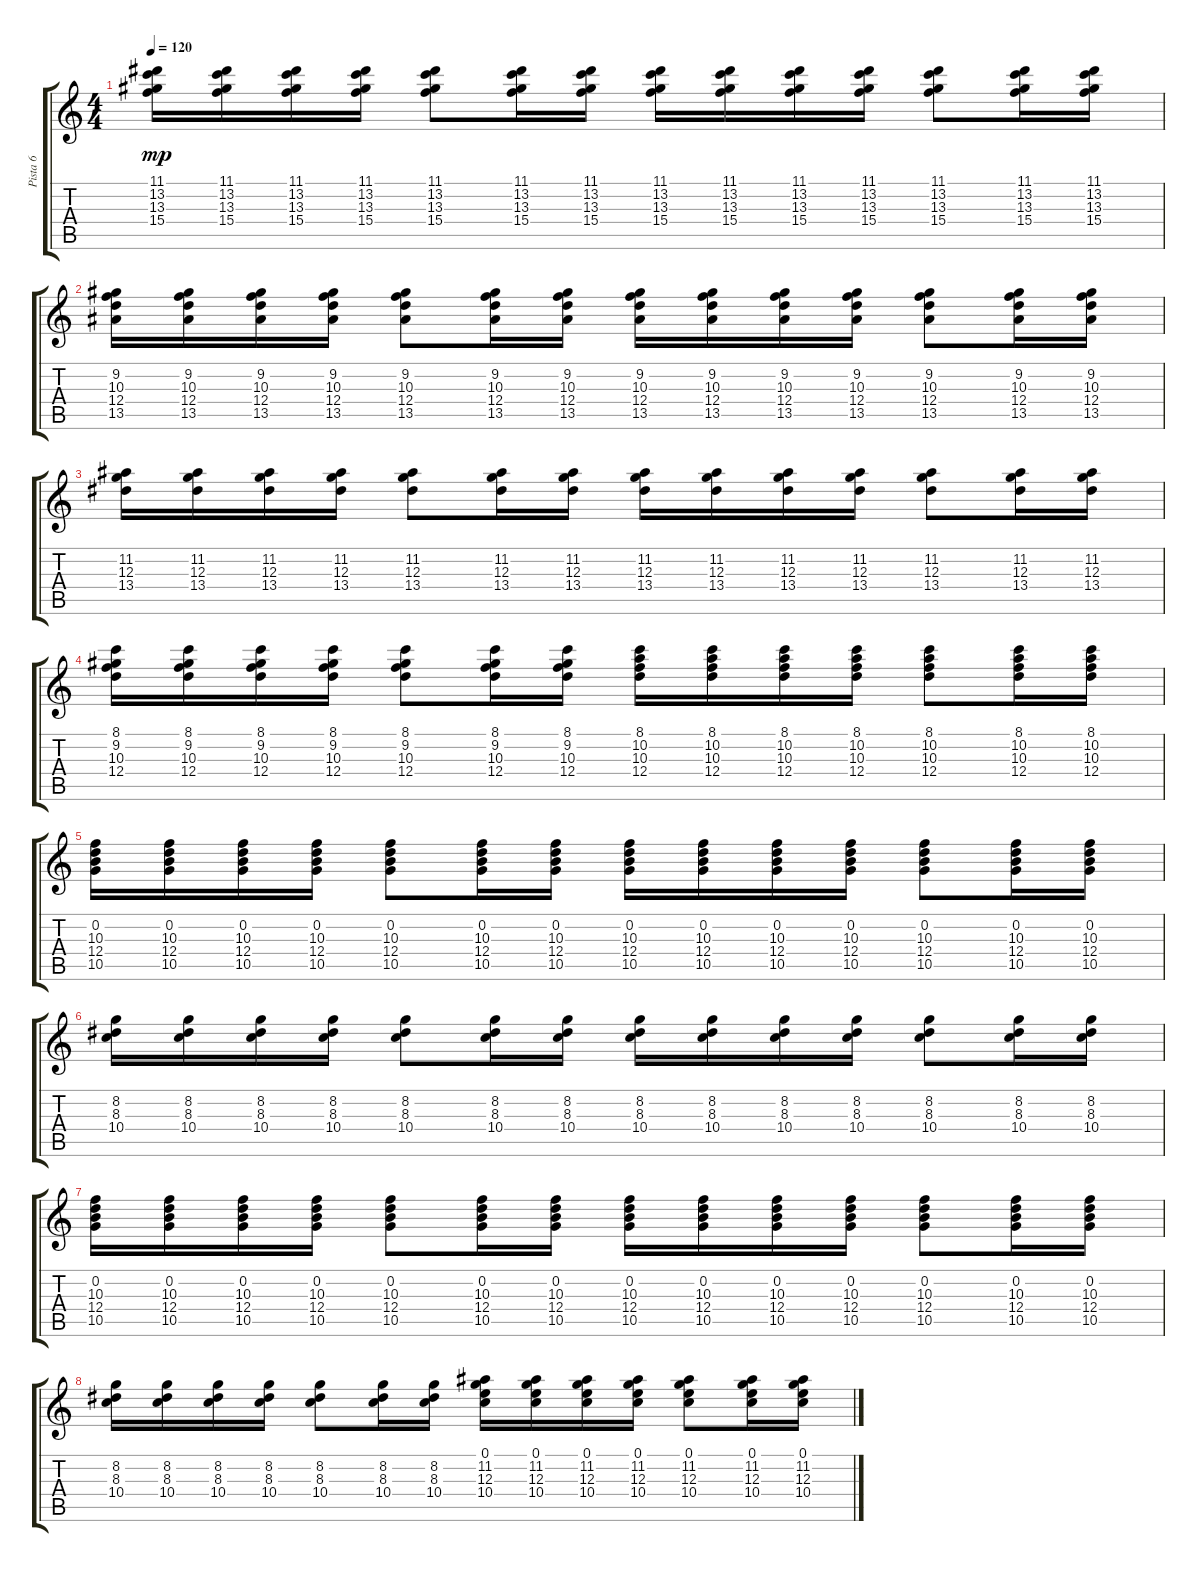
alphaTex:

\track ("Pista 6" "Pista 6") {instrument acousticguitarnylon}
\staff {score tabs}
\tuning (E4 B3 G3 D3 A2 E2) {hide}
\ts (4 4)
\tempo 120
\clef g2
\ks c
(11.1 13.2 13.3 15.4).16{dy mp} (11.1 13.2 13.3 15.4).16 (11.1 13.2 13.3 15.4).16 (11.1 13.2 13.3 15.4).16 (11.1 13.2 13.3 15.4).8 (11.1 13.2 13.3 15.4).16 (11.1 13.2 13.3 15.4).16 (11.1 13.2 13.3 15.4).16 (11.1 13.2 13.3 15.4).16 (11.1 13.2 13.3 15.4).16 (11.1 13.2 13.3 15.4).16 (11.1 13.2 13.3 15.4).8 (11.1 13.2 13.3 15.4).16 (11.1 13.2 13.3 15.4).16 |
(9.2 10.3 12.4 13.5).16 (9.2 10.3 12.4 13.5).16 (9.2 10.3 12.4 13.5).16 (9.2 10.3 12.4 13.5).16 (9.2 10.3 12.4 13.5).8 (9.2 10.3 12.4 13.5).16 (9.2 10.3 12.4 13.5).16 (9.2 10.3 12.4 13.5).16 (9.2 10.3 12.4 13.5).16 (9.2 10.3 12.4 13.5).16 (9.2 10.3 12.4 13.5).16 (9.2 10.3 12.4 13.5).8 (9.2 10.3 12.4 13.5).16 (9.2 10.3 12.4 13.5).16 |
(11.2 12.3 13.4).16 (11.2 12.3 13.4).16 (11.2 12.3 13.4).16 (11.2 12.3 13.4).16 (11.2 12.3 13.4).8 (11.2 12.3 13.4).16 (11.2 12.3 13.4).16 (11.2 12.3 13.4).16 (11.2 12.3 13.4).16 (11.2 12.3 13.4).16 (11.2 12.3 13.4).16 (11.2 12.3 13.4).8 (11.2 12.3 13.4).16 (11.2 12.3 13.4).16 |
(8.1 9.2 10.3 12.4).16 (8.1 9.2 10.3 12.4).16 (8.1 9.2 10.3 12.4).16 (8.1 9.2 10.3 12.4).16 (8.1 9.2 10.3 12.4).8 (8.1 9.2 10.3 12.4).16 (8.1 9.2 10.3 12.4).16 (8.1 10.2 10.3 12.4).16 (8.1 10.2 10.3 12.4).16 (8.1 10.2 10.3 12.4).16 (8.1 10.2 10.3 12.4).16 (8.1 10.2 10.3 12.4).8 (8.1 10.2 10.3 12.4).16 (8.1 10.2 10.3 12.4).16 |
(0.2 10.3 12.4 10.5).16 (0.2 10.3 12.4 10.5).16 (0.2 10.3 12.4 10.5).16 (0.2 10.3 12.4 10.5).16 (0.2 10.3 12.4 10.5).8 (0.2 10.3 12.4 10.5).16 (0.2 10.3 12.4 10.5).16 (0.2 10.3 12.4 10.5).16 (0.2 10.3 12.4 10.5).16 (0.2 10.3 12.4 10.5).16 (0.2 10.3 12.4 10.5).16 (0.2 10.3 12.4 10.5).8 (0.2 10.3 12.4 10.5).16 (0.2 10.3 12.4 10.5).16 |
(8.2 8.3 10.4).16 (8.2 8.3 10.4).16 (8.2 8.3 10.4).16{instrument acousticguitarnylon} (8.2 8.3 10.4).16 (8.2 8.3 10.4).8 (8.2 8.3 10.4).16 (8.2 8.3 10.4).16 (8.2 8.3 10.4).16 (8.2 8.3 10.4).16 (8.2 8.3 10.4).16 (8.2 8.3 10.4).16 (8.2 8.3 10.4).8 (8.2 8.3 10.4).16 (8.2 8.3 10.4).16 |
(0.2 10.3 12.4 10.5).16 (0.2 10.3 12.4 10.5).16 (0.2 10.3 12.4 10.5).16 (0.2 10.3 12.4 10.5).16 (0.2 10.3 12.4 10.5).8 (0.2 10.3 12.4 10.5).16 (0.2 10.3 12.4 10.5).16 (0.2 10.3 12.4 10.5).16 (0.2 10.3 12.4 10.5).16 (0.2 10.3 12.4 10.5).16 (0.2 10.3 12.4 10.5).16 (0.2 10.3 12.4 10.5).8 (0.2 10.3 12.4 10.5).16 (0.2 10.3 12.4 10.5).16 |
(8.2 8.3 10.4).16 (8.2 8.3 10.4).16 (8.2 8.3 10.4).16 (8.2 8.3 10.4).16 (8.2 8.3 10.4).8 (8.2 8.3 10.4).16 (8.2 8.3 10.4).16 (0.1 11.2 12.3 10.4).16 (0.1 11.2 12.3 10.4).16 (0.1 11.2 12.3 10.4).16 (0.1 11.2 12.3 10.4).16 (0.1 11.2 12.3 10.4).8 (0.1 11.2 12.3 10.4).16 (0.1 11.2 12.3 10.4).16
